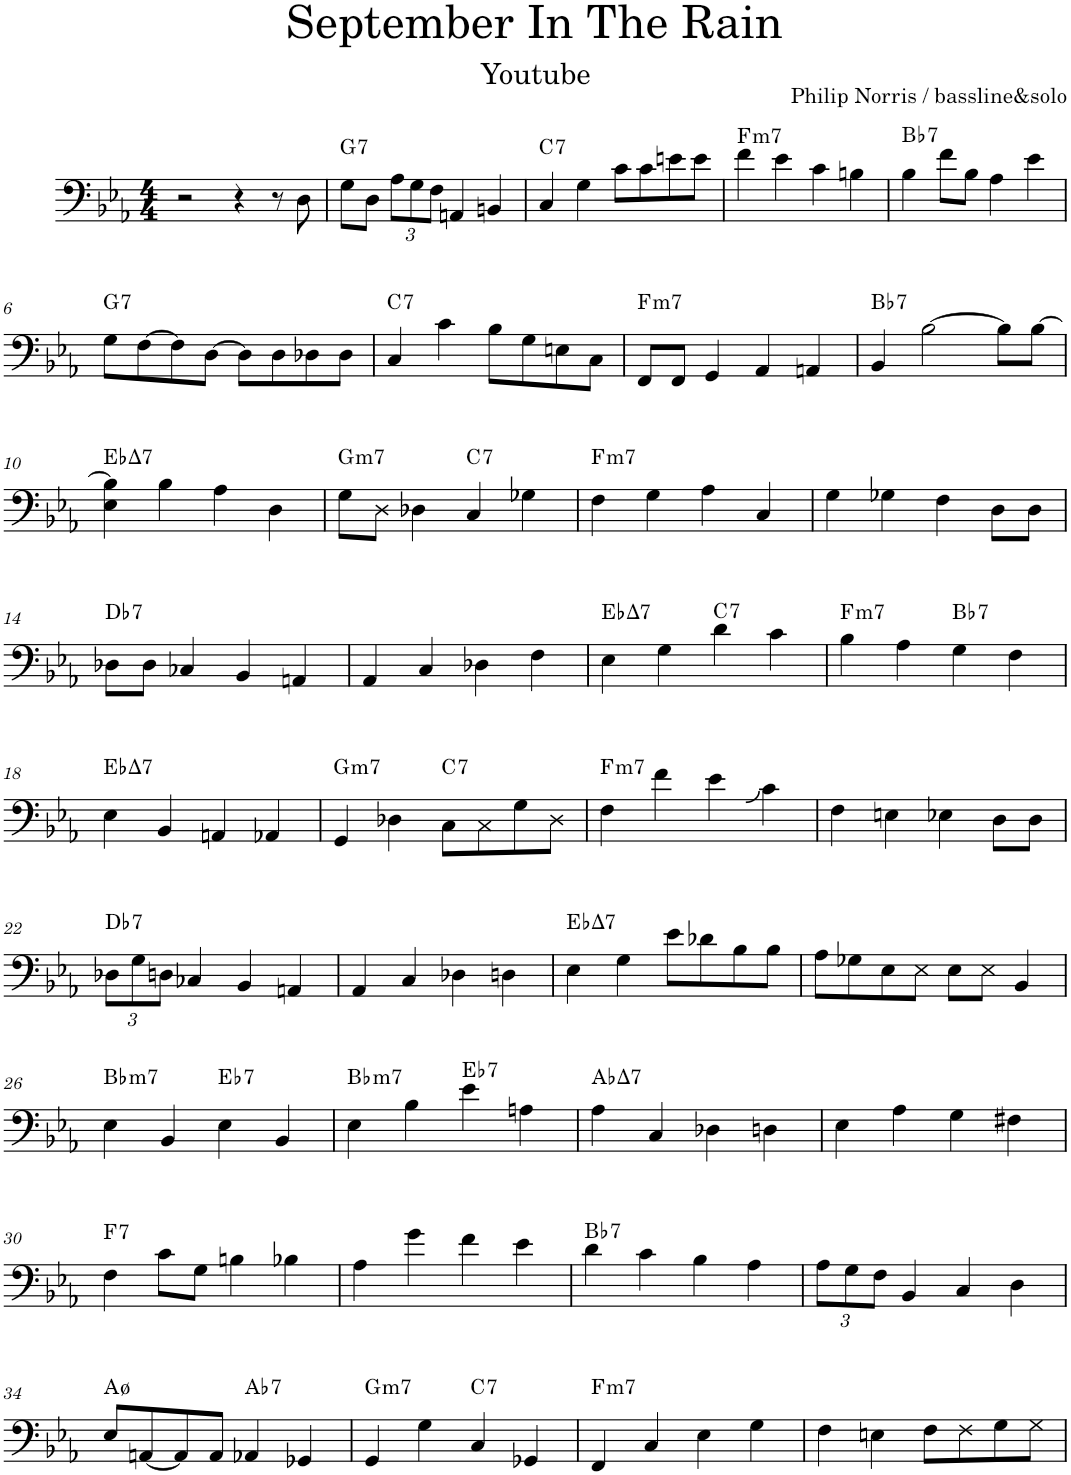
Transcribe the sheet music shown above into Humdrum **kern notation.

**kern	**harte
*part1	*part1
*staff1	*
*I"Bass Guitar	*
*I'B. Guit.	*
*clefF4	*
*Trd7c12	*
*k[b-e-a-]	*
*M4/4	*
=1	=1
2r	.
4r	.
8r	.
8D\	.
=2	=2
!	!LO:H:kt=7
8G\L	G:7
8D\J	.
*Xbrackettup	*
12A-\L	.
12G\	.
12F\J	.
4AAn/	.
4BBn/	.
=3	=3
!	!LO:H:kt=7
4C/	C:7
4G\	.
8c\L	.
8c\	.
8en\	.
8e\J	.
=4	=4
!	!LO:H:kt=m7
4f\	F:min7
4e-\	.
4c\	.
4Bn\	.
=5	=5
!	!LO:H:kt=7
4B-\	Bb:7
8f\L	.
8B-\J	.
4A-\	.
4e-\	.
!!LO:LB:g=z
=6	=6
!	!LO:H:kt=7
8G\L	G:7
[8F\	.
8F\]	.
[8D\J	.
8D\L]	.
8D\	.
8D-X\	.
8D-\J	.
=7	=7
!	!LO:H:kt=7
4C/	C:7
4c\	.
8B-\L	.
8G\	.
8En\	.
8C\J	.
=8	=8
!	!LO:H:kt=m7
8FF/L	F:min7
8FF/J	.
4GG/	.
4AA-/	.
4AAn/	.
=9	=9
!	!LO:H:kt=7
4BB-/	Bb:7
[2B-\	.
8B-\L]	.
[8B-\J	.
!!LO:LB:g=z
=10	=10
!	!LO:H:kt=7
4E-\ 4B-\]	Eb:maj7
4B-\	.
4A-\	.
4D\	.
=11	=11
!	!LO:H:kt=m7
8G\L	G:min7
8D\J	.
4D-X\	.
!	!LO:H:kt=7
4C/	C:7
4G-X\	.
=12	=12
!	!LO:H:kt=m7
4F\	F:min7
4G\	.
4A-\	.
4C/	.
=13	=13
4G\	.
4G-X\	.
4F\	.
8D\L	.
8D\J	.
!!LO:LB:g=z
=14	=14
!	!LO:H:kt=7
8D-X\L	Db:7
8D-\J	.
4C-X/	.
4BB-/	.
4AAn/	.
=15	=15
4AA-/	.
4C/	.
4D-X\	.
4F\	.
=16	=16
!	!LO:H:kt=7
4E-\	Eb:maj7
4G\	.
!	!LO:H:kt=7
4d\	C:7
4c\	.
=17	=17
!	!LO:H:kt=m7
4B-\	F:min7
4A-\	.
!	!LO:H:kt=7
4G\	Bb:7
4F\	.
!!LO:LB:g=z
=18	=18
!	!LO:H:kt=7
4E-\	Eb:maj7
4BB-/	.
4AAn/	.
4AA-X/	.
=19	=19
!	!LO:H:kt=m7
4GG/	G:min7
4D-X\	.
!	!LO:H:kt=7
8C\L	C:7
8C\	.
8G\	.
8D-\J	.
=20	=20
!	!LO:H:kt=m7
4F\	F:min7
4f\	.
4e-\	.
4c\	.
=21	=21
4F\	.
4En\	.
4E-X\	.
8D\L	.
8D\J	.
!!LO:LB:g=z
=22	=22
!	!LO:H:kt=7
12D-X\L	Db:7
12G\	.
12Dn\J	.
4C-X/	.
4BB-/	.
4AAn/	.
=23	=23
4AA-/	.
4C/	.
4D-X\	.
4Dn\	.
=24	=24
!	!LO:H:kt=7
4E-\	Eb:maj7
4G\	.
8e-\L	.
8d-X\	.
8B-\	.
8B-\J	.
=25	=25
8A-\L	.
8G-X\	.
8E-\	.
8E-\J	.
8E-\L	.
8E-\J	.
4BB-/	.
!!LO:LB:g=z
=26	=26
!	!LO:H:kt=m7
4E-\	Bb:min7
4BB-/	.
!	!LO:H:kt=7
4E-\	Eb:7
4BB-/	.
=27	=27
!	!LO:H:kt=m7
4E-\	Bb:min7
4B-\	.
!	!LO:H:kt=7
4e-\	Eb:7
4An\	.
=28	=28
!	!LO:H:kt=7
4A-\	Ab:maj7
4C/	.
4D-X\	.
4Dn\	.
=29	=29
4E-\	.
4A-\	.
4G\	.
4F#X\	.
!!LO:LB:g=z
=30	=30
!	!LO:H:kt=7
4F\	F:7
8c\L	.
8G\J	.
4Bn\	.
4B-X\	.
=31	=31
4A-\	.
4g\	.
4f\	.
4e-\	.
=32	=32
!	!LO:H:kt=7
4d\	Bb:7
4c\	.
4B-\	.
4A-\	.
=33	=33
12A-\L	.
12G\	.
12F\J	.
4BB-/	.
4C/	.
4D\	.
!!LO:LB:g=z
=34	=34
8E-/L	A:hdim7
[8AAn/	.
8AA/]	.
8AA/J	.
!	!LO:H:kt=7
4AA-X/	Ab:7
4GG-X/	.
=35	=35
!	!LO:H:kt=m7
4GG/	G:min7
4G\	.
!	!LO:H:kt=7
4C/	C:7
4GG-X/	.
=36	=36
!	!LO:H:kt=m7
4FF/	F:min7
4C/	.
4E-\	.
4G\	.
=37	=37
4F\	.
4En\	.
8F\L	.
8F\	.
8G\	.
8G\J	.
=	=
*-	*-
